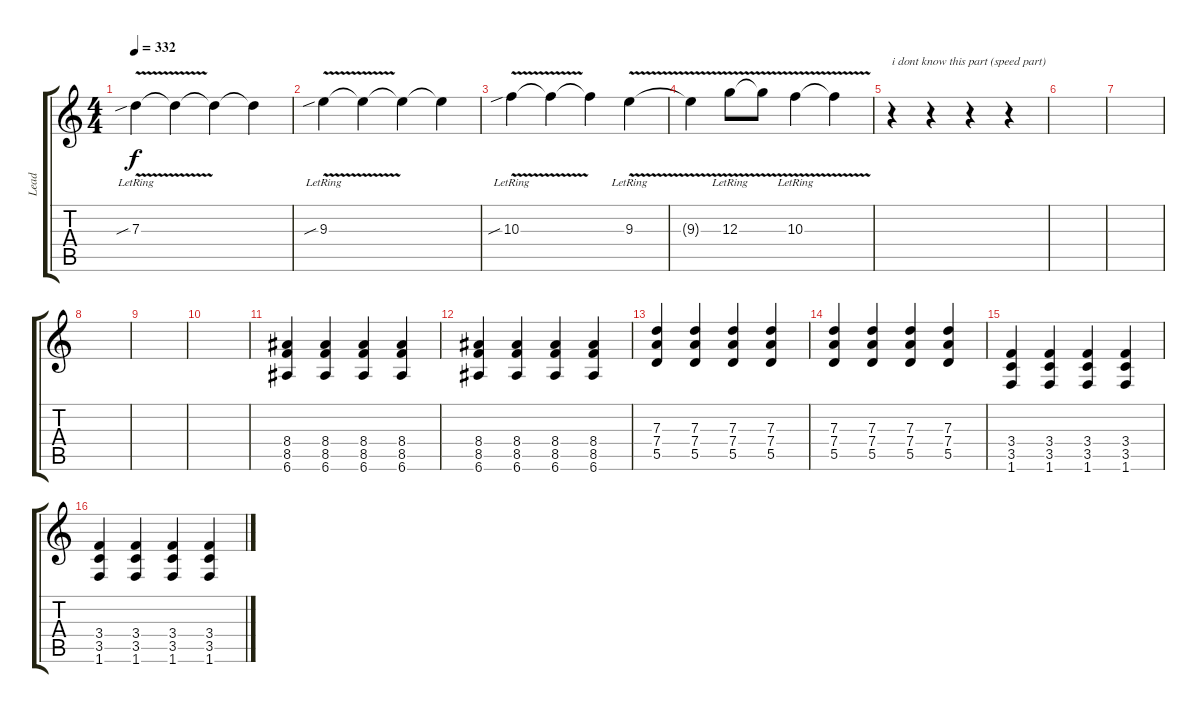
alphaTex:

\track ("Lead" "Lead") {instrument distortionguitar}
\staff {score tabs}
\tuning (E4 B3 G3 D3 A2 E2) {hide}
\ts (4 4)
\tempo 332
\clef g2
\ks c
7.3{v sib lr}.4{dy f} 7.3{t}.4 7.3{t}.4 7.3{t}.4 |
9.3{v sib lr}.4 9.3{t}.4 9.3{t}.4 9.3{t}.4 |
10.3{v sib lr}.4 10.3{t}.4 10.3{t}.4 9.3{v lr}.4 |
9.3{t}.4 12.3{v lr}.8 12.3{t}.8 10.3{v lr}.4 10.3{t}.4 |
r.4{txt "i dont know this part (speed part)"} r.4 r.4 r.4 |
|
|
|
|
|
(8.4 8.5 6.6).4 (8.4 8.5 6.6).4 (8.4 8.5 6.6).4 (8.4 8.5 6.6).4 |
(8.4 8.5 6.6).4 (8.4 8.5 6.6).4 (8.4 8.5 6.6).4 (8.4 8.5 6.6).4 |
(7.3 7.4 5.5).4 (7.3 7.4 5.5).4 (7.3 7.4 5.5).4 (7.3 7.4 5.5).4 |
(7.3 7.4 5.5).4 (7.3 7.4 5.5).4 (7.3 7.4 5.5).4 (7.3 7.4 5.5).4 |
(3.4 3.5 1.6).4 (3.4 3.5 1.6).4 (3.4 3.5 1.6).4 (3.4 3.5 1.6).4 |
(3.4 3.5 1.6).4 (3.4 3.5 1.6).4 (3.4 3.5 1.6).4 (3.4 3.5 1.6).4
